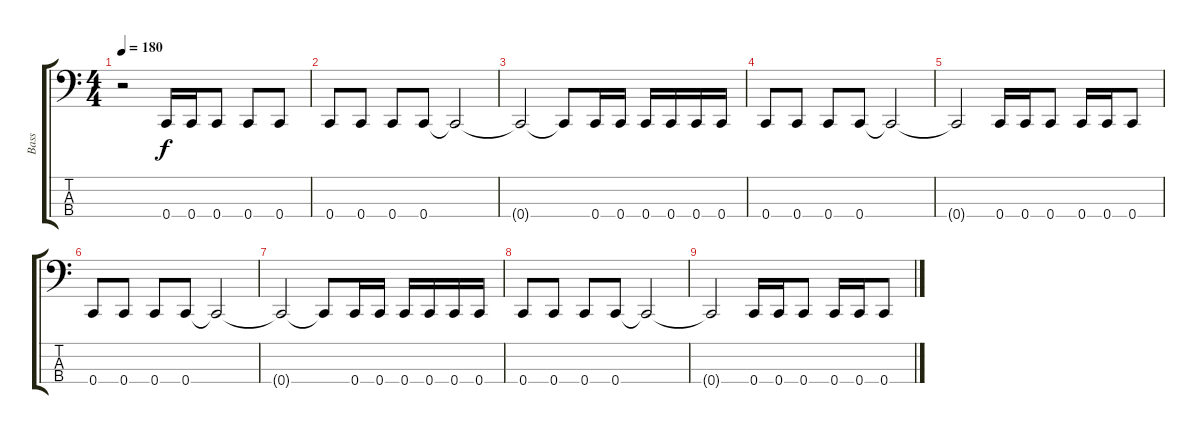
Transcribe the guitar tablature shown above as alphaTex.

\track ("Bass" "Bass") {instrument electricbasspick}
\staff {score tabs}
\tuning (F2 C2 G1 C1) {hide}
\ts (4 4)
\tempo 180
\clef f4
\ks c
r.2{dy f} 0.4.16 0.4.16 0.4.8 0.4.8 0.4.8 |
0.4.8 0.4.8 0.4.8 0.4.8 0.4{t}.2 |
0.4{t}.2 0.4{t}.8 0.4.16 0.4.16 0.4.16 0.4.16 0.4.16 0.4.16 |
0.4.8 0.4.8 0.4.8 0.4.8 0.4{t}.2 |
0.4{t}.2 0.4.16 0.4.16 0.4.8 0.4.16 0.4.16 0.4.8 |
0.4.8 0.4.8 0.4.8 0.4.8 0.4{t}.2 |
0.4{t}.2 0.4{t}.8 0.4.16 0.4.16 0.4.16 0.4.16 0.4.16 0.4.16 |
0.4.8 0.4.8 0.4.8 0.4.8 0.4{t}.2 |
0.4{t}.2 0.4.16 0.4.16 0.4.8 0.4.16 0.4.16 0.4.8
